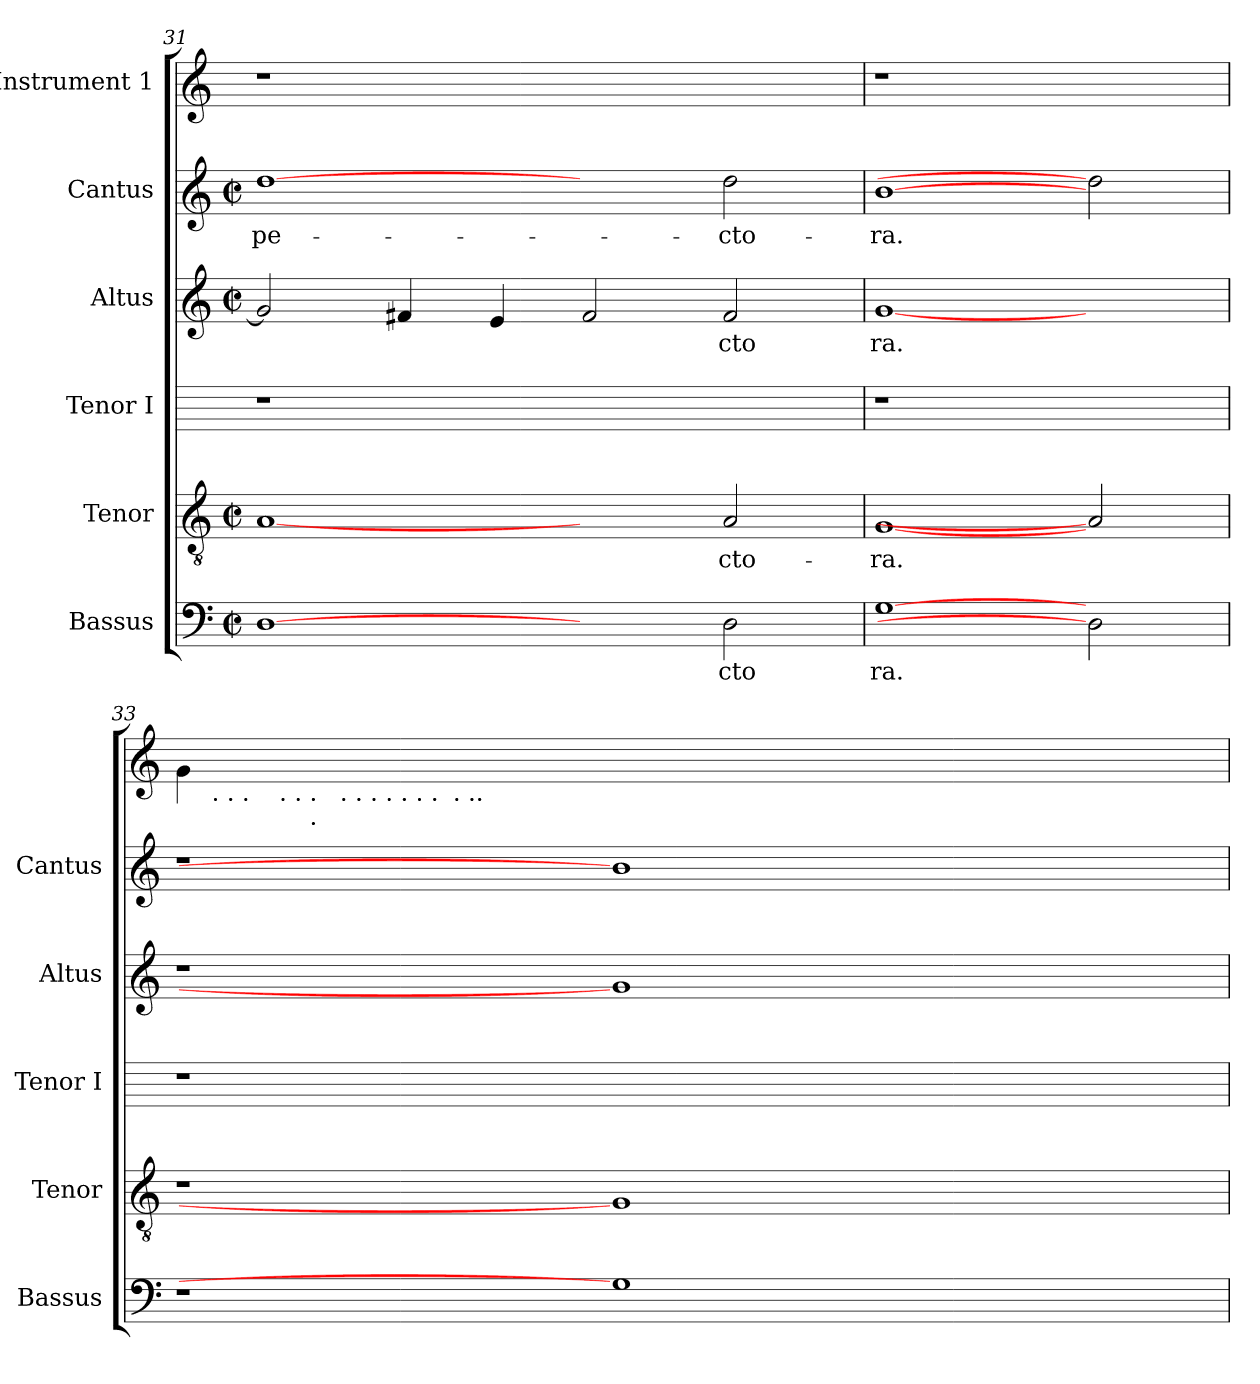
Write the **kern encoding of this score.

**kern	**text	**kern	**text	**kern	**kern	**text	**kern	**text	**kern
*part6	*part6	*part5	*part5	*part4	*part3	*part3	*part2	*part2	*part1
*staff6	*staff6	*staff5	*staff5	*staff4	*staff3	*staff3	*staff2	*staff2	*staff1
*I"Bassus	*	*I"Tenor	*	*I"Tenor I	*I"Altus	*	*I"Cantus	*	*I"Instrument 1
*I'Bassus	*	*I'Tenor	*	*I'Tenor I	*I'Altus	*	*I'Cantus	*	*
*clefF4	*	*clefGv2	*	*	*clefG2	*	*clefG2	*	*
*M2/2	*	*M2/2	*	*	*M2/2	*	*M2/2	*	*
*met(c|)	*	*met(c|)	*	*	*met(c|)	*	*met(c|)	*	*
=31	=31	=31	=31	=31	=31	=31	=31	=31	=31
!	!	!	!	!	!	!	!	!LO:LY:b:cj	!
[1D	.	[1A	.	1r	2g/]	.	[1dd	pe-	1r
.	.	.	.	.	4f#X/	.	.	.	.
.	.	.	.	.	4e/	.	.	.	.
2ryy	.	2ryy	.	1ryy	2f#/	.	2ryy	.	1ryy
!	!LO:LY:b:cj	!	!LO:LY:b:cj	!	!	!LO:LY:b:cj	!	!LO:LY:b:cj	!
2D\	cto	2A/	-cto-	.	2f#/	cto	2dd\	-cto-	.
=32	=32	=32	=32	=32	=32	=32	=32	=32	=32
!	!LO:LY:b:cj	!	!LO:LY:b:cj	!	!	!LO:LY:b:cj	!	!LO:LY:b:cj	!
[1G	ra.	[1G	-ra.	1r	[1g	ra.	[1b	-ra.	1r
2D]	.	2A]	.	2ryy	2ryy	.	2dd]	.	2ryy
!!LO:PB:g=z
=33	=33	=33	=33	=33	=33	=33	=33!	=33	=33
!	!	!	!	!	!	!	!	!	!LO:N:vis=4.
*	*	*	*	*	*	*	*	*	*^
*	*	*	*	*	*	*	*	*	*	*^
*	*	*	*	*	*	*	*	*	*	*	*^
*	*	*	*	*	*	*	*	*	*	*	*	*^
*	*	*	*	*	*	*	*	*	*	*	*	*	*^
*	*	*	*	*	*	*	*	*	*	*	*	*	*	*^
*	*	*	*	*	*	*	*	*	*	*	*	*	*	*	*^
*	*	*	*	*	*	*	*	*	*	*	*	*	*	*	*	*^
*	*	*	*	*	*	*	*	*	*	*	*	*	*	*	*	*	*^
1r	.	1r	.	1r	1r	.	1r	.	4g\	16ryy	16ryy	16.ryy	8ryy	8ryy	8ryy	8ryy	8..ryy	8...ryy
!	!	!	!	!	!	!	!	!	!	!LO:TX:b:t=.	!	!	!	!	!	!	!	!
.	.	.	.	.	.	.	.	.	.	1ryy	64ryy	.	.	.	.	.	.	.
!	!	!	!	!	!	!	!	!	!	!	!LO:TX:b:t=.	!	!	!	!	!	!	!
.	.	.	.	.	.	.	.	.	.	.	1ryy	.	.	.	.	.	.	.
!	!	!	!	!	!	!	!	!	!	!	!	!LO:TX:b:t=.	!	!	!	!	!	!
.	.	.	.	.	.	.	.	.	.	.	.	1ryy	.	.	.	.	.	.
.	.	.	.	.	.	.	.	.	.	.	.	.	64ryy	32ryy	32.ryy	16ryy	.	.
!	!	!	!	!	!	!	!	!	!	!	!	!	!LO:TX:b:t=.	!	!	!	!	!
.	.	.	.	.	.	.	.	.	.	.	.	.	1ryy	.	.	.	.	.
!	!	!	!	!	!	!	!	!	!	!	!	!	!	!LO:TX:b:t=.	!	!	!	!
.	.	.	.	.	.	.	.	.	.	.	.	.	.	1ryy	.	.	.	.
!	!	!	!	!	!	!	!	!	!	!	!	!	!	!	!LO:TX:b:t=.	!	!	!
!	!	!	!	!	!	!	!	!	!	!	!	!	!	!	!LO:TX:b:t=.	!	!	!
.	.	.	.	.	.	.	.	.	.	.	.	.	.	.	1ryy	.	.	.
.	.	.	.	.	.	.	.	.	.	.	.	.	.	.	.	64ryy	.	.
!	!	!	!	!	!	!	!	!	!	!	!	!	!	!	!	!LO:TX:b:t=.	!	!
.	.	.	.	.	.	.	.	.	.	.	.	.	.	.	.	1ryy	.	.
!	!	!	!	!	!	!	!	!	!	!	!	!	!	!	!	!	!LO:TX:b:t=.	!
.	.	.	.	.	.	.	.	.	.	.	.	.	.	.	.	.	1ryy	.
!	!	!	!	!	!	!	!	!	!	!	!	!	!	!	!	!	!	!LO:TX:b:t=.
.	.	.	.	.	.	.	.	.	.	.	.	.	.	.	.	.	.	1ryy
!	!	!	!	!	!	!	!	!	!LO:TX:b:t=.	!	!	!	!	!	!	!	!	!
.	.	.	.	.	.	.	.	.	64ryy	.	.	.	.	.	.	.	.	.
!	!	!	!	!	!	!	!	!	!LO:TX:b:t=.	!	!	!	!	!	!	!	!	!
.	.	.	.	.	.	.	.	.	64ryy	.	.	.	.	.	.	.	.	.
!	!	!	!	!	!	!	!	!	!LO:TX:b:t=.	!	!	!	!	!	!	!	!	!
.	.	.	.	.	.	.	.	.	64ryy	.	.	.	.	.	.	.	.	.
!	!	!	!	!	!	!	!	!	!LO:TX:b:t=.	!	!	!	!	!	!	!	!	!
.	.	.	.	.	.	.	.	.	32ryy	.	.	.	.	.	.	.	.	.
!	!	!	!	!	!	!	!	!	!LO:TX:b:t=.	!	!	!	!	!	!	!	!	!
.	.	.	.	.	.	.	.	.	64ryy	.	.	.	.	.	.	.	.	.
!	!	!	!	!	!	!	!	!	!LO:TX:b:t=..	!	!	!	!	!	!	!	!	!
.	.	.	.	.	.	.	.	.	1ryy	.	.	.	.	.	.	.	.	.
1G]	.	1G]	.	1ryy	1g]	.	1b]	.	.	.	.	.	.	.	.	.	.	.
.	.	.	.	.	.	.	.	.	.	2...ryy	.	.	.	.	.	.	.	.
.	.	.	.	.	.	.	.	.	.	.	2ryy	.	.	.	.	.	.	.
.	.	.	.	.	.	.	.	.	.	.	.	2ryy	.	.	.	.	.	.
.	.	.	.	.	.	.	.	.	.	.	.	.	2ryy	.	.	.	.	.
.	.	.	.	.	.	.	.	.	.	.	.	.	.	2ryy	.	.	.	.
.	.	.	.	.	.	.	.	.	.	.	.	.	.	.	2ryy	.	.	.
.	.	.	.	.	.	.	.	.	.	.	.	.	.	.	.	2ryy	.	.
.	.	.	.	.	.	.	.	.	.	.	.	.	.	.	.	.	2ryy	.
.	.	.	.	.	.	.	.	.	.	.	.	.	.	.	.	.	.	2ryy
.	.	.	.	.	.	.	.	.	2ryy	.	.	.	.	.	.	.	.	.
.	.	.	.	.	.	.	.	.	.	.	4ryy	.	.	.	.	.	.	.
.	.	.	.	.	.	.	.	.	.	.	.	4ryy	.	.	.	.	.	.
.	.	.	.	.	.	.	.	.	.	.	.	.	4ryy	.	.	.	.	.
.	.	.	.	.	.	.	.	.	.	.	.	.	.	4ryy	.	.	.	.
.	.	.	.	.	.	.	.	.	.	.	.	.	.	.	4ryy	.	.	.
.	.	.	.	.	.	.	.	.	.	.	.	.	.	.	.	4ryy	.	.
.	.	.	.	.	.	.	.	.	.	.	.	.	.	.	.	.	4ryy	.
.	.	.	.	.	.	.	.	.	.	.	.	.	.	.	.	.	.	4ryy
.	.	.	.	.	.	.	.	.	.	.	8ryy	.	.	.	.	.	.	.
.	.	.	.	.	.	.	.	.	8ryy	.	.	8ryy	.	.	.	.	.	.
.	.	.	.	.	.	.	.	.	.	.	.	.	16..ryy	.	.	.	.	.
.	.	.	.	.	.	.	.	.	.	.	.	.	.	16.ryy	.	.	.	.
.	.	.	.	.	.	.	.	.	.	.	.	.	.	.	16ryy	.	.	.
.	.	.	.	.	.	.	.	.	.	.	32.ryy	.	.	.	.	32.ryy	.	.
.	.	.	.	.	.	.	.	.	32ryy	.	.	32ryy	.	.	.	.	32ryy	.
.	.	.	.	.	.	.	.	.	.	.	.	.	.	.	64ryy	.	.	64ryy
*	*	*	*	*	*	*	*	*	*v	*v	*v	*v	*v	*v	*v	*v	*v	*v
=	=	=	=	=	=	=	=	=	=
*-	*-	*-	*-	*-	*-	*-	*-	*-	*-
